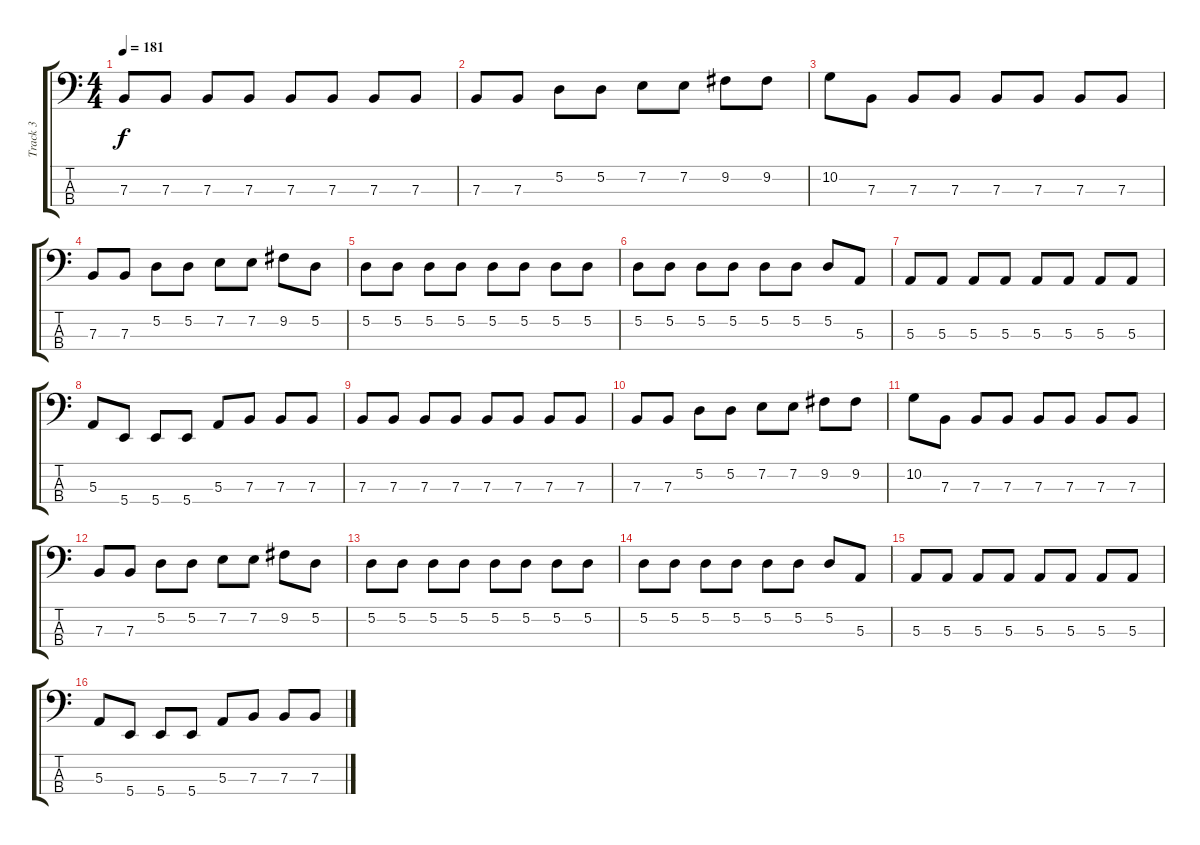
\track ("Track 3" "Track 3") {instrument electricbasspick}
\staff {score tabs}
\tuning (D2 A1 E1 B0) {hide}
\ts (4 4)
\section ("" "")
\tempo 181
\clef f4
\ks c
7.3.8{dy f} 7.3.8 7.3.8 7.3.8 7.3.8 7.3.8 7.3.8 7.3.8 |
7.3.8 7.3.8 5.2.8 5.2.8 7.2.8 7.2.8 9.2.8 9.2.8 |
10.2.8 7.3.8 7.3.8 7.3.8 7.3.8 7.3.8 7.3.8 7.3.8 |
7.3.8 7.3.8 5.2.8 5.2.8 7.2.8 7.2.8 9.2.8 5.2.8 |
5.2.8 5.2.8 5.2.8 5.2.8 5.2.8 5.2.8 5.2.8 5.2.8 |
5.2.8 5.2.8 5.2.8 5.2.8 5.2.8 5.2.8 5.2.8 5.3.8 |
5.3.8 5.3.8 5.3.8 5.3.8 5.3.8 5.3.8 5.3.8 5.3.8 |
5.3.8 5.4.8 5.4.8 5.4.8 5.3.8 7.3.8 7.3.8 7.3.8 |
7.3.8 7.3.8 7.3.8 7.3.8 7.3.8 7.3.8 7.3.8 7.3.8 |
7.3.8 7.3.8 5.2.8 5.2.8 7.2.8 7.2.8 9.2.8 9.2.8 |
10.2.8 7.3.8 7.3.8 7.3.8 7.3.8 7.3.8 7.3.8 7.3.8 |
7.3.8 7.3.8 5.2.8 5.2.8 7.2.8 7.2.8 9.2.8 5.2.8 |
5.2.8 5.2.8 5.2.8 5.2.8 5.2.8 5.2.8 5.2.8 5.2.8 |
5.2.8 5.2.8 5.2.8 5.2.8 5.2.8 5.2.8 5.2.8 5.3.8 |
5.3.8 5.3.8 5.3.8 5.3.8 5.3.8 5.3.8 5.3.8 5.3.8 |
5.3.8 5.4.8 5.4.8 5.4.8 5.3.8 7.3.8 7.3.8 7.3.8
